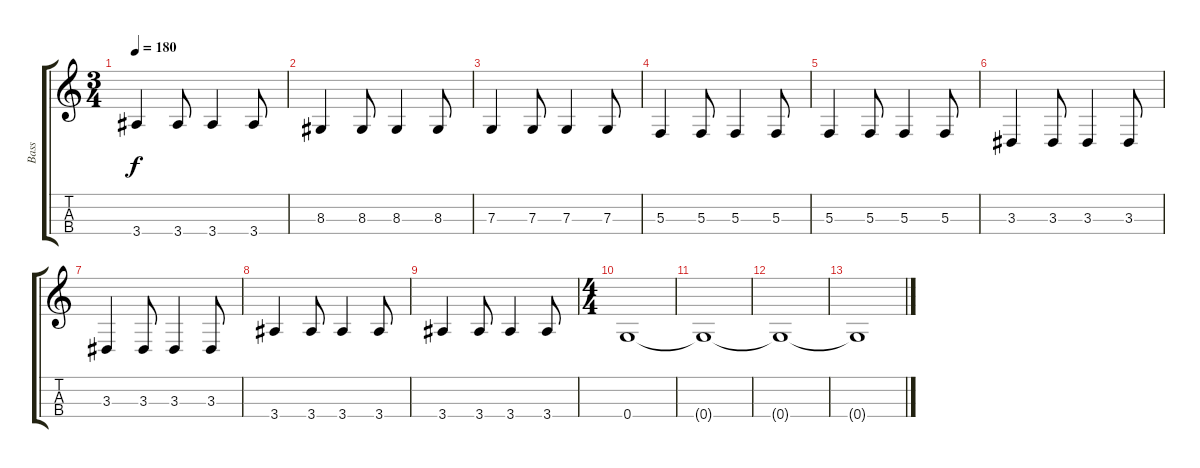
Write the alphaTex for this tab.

\track ("Bass" "Bass") {instrument electricbasspick}
\staff {score tabs}
\tuning (A2 E2 C2 G2) {hide}
\ts (3 4)
\tempo 180
\clef g2
\ks c
3.4.4{dy f} 3.4.8 3.4.4 3.4.8 |
8.3.4 8.3.8 8.3.4 8.3.8 |
7.3.4 7.3.8 7.3.4 7.3.8 |
5.3.4 5.3.8 5.3.4 5.3.8 |
5.3.4 5.3.8 5.3.4 5.3.8 |
3.3.4 3.3.8 3.3.4 3.3.8 |
3.3.4 3.3.8 3.3.4 3.3.8 |
3.4.4 3.4.8 3.4.4 3.4.8 |
3.4.4 3.4.8 3.4.4 3.4.8 |
\ts (4 4)
0.4.1 |
0.4{t}.1 |
0.4{t}.1 |
0.4{t}.1
